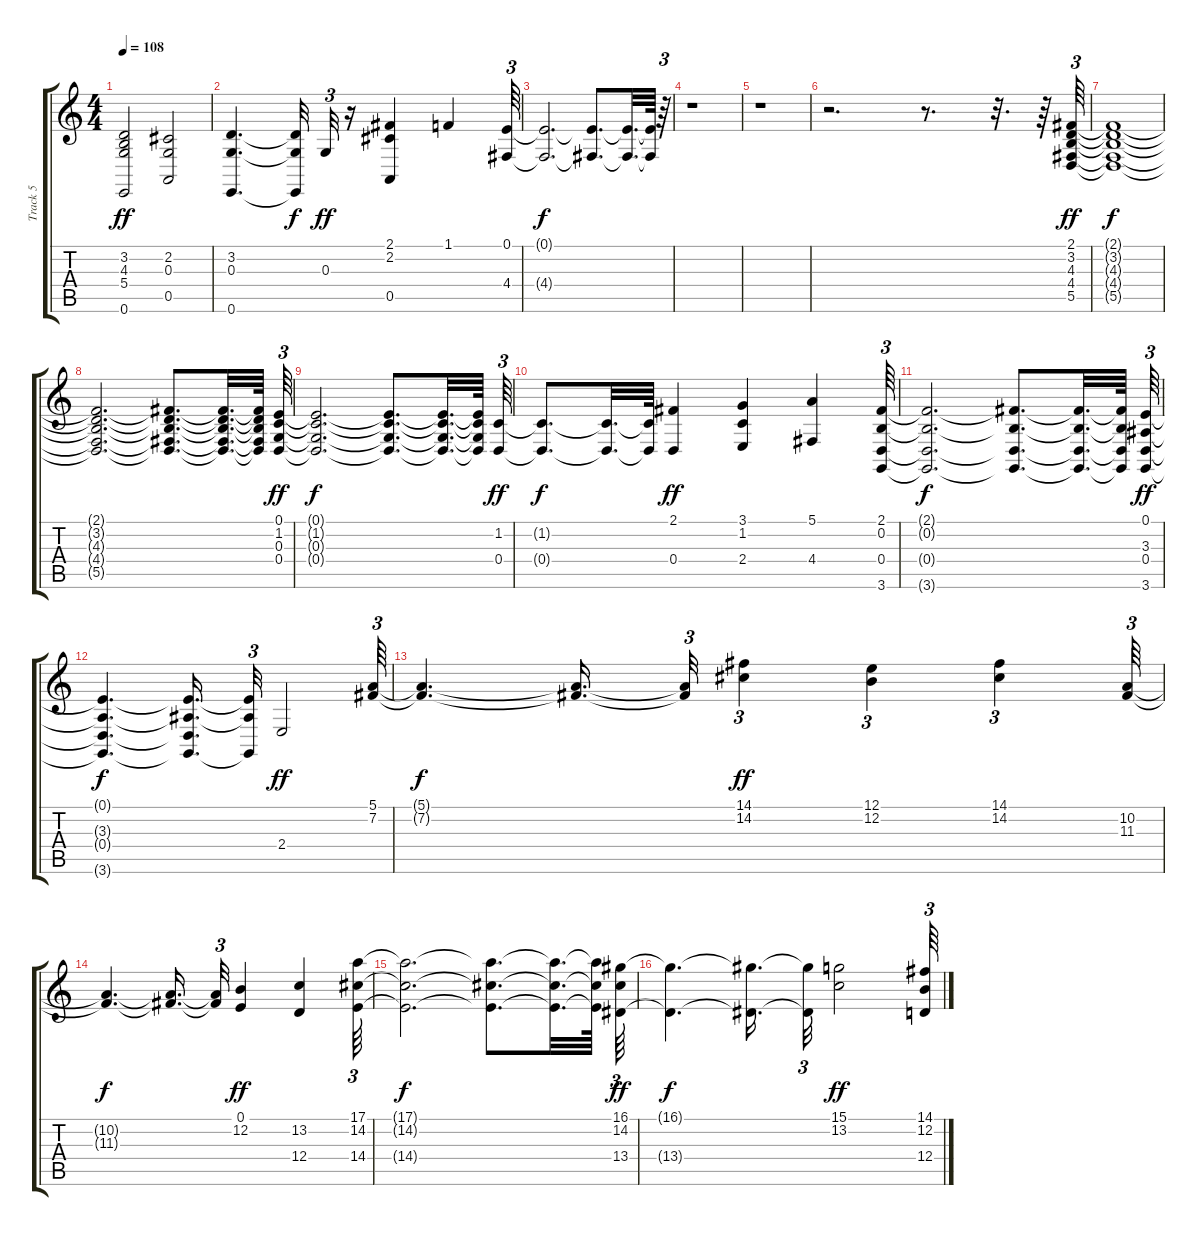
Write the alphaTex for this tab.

\track ("Track 5" "Track 5") {instrument stringensemble1}
\staff {score tabs}
\tuning (E4 B3 G3 D3 A2 E2) {hide}
\ts (4 4)
\tempo 108
\clef g2
\ks c
(3.2 4.3 5.4 0.6).2{dy ff} (2.2 0.3 0.5).2 |
(3.2 0.3 0.6).4{d} (3.2{t} 0.3{t} 0.6{t}).32{dy f} 0.3.32{tu (3 2) dy ff} r.16 (2.1 2.2 0.5).4 1.1.4 (0.1 4.4).64{tu (3 2)} |
(0.1{t} 4.4{t}).2{d dy f} (0.1{t} 4.4{t}).8{d} (0.1{t} 4.4{t}).32{d} (0.1{t} 4.4{t}).64 r.64{tu (3 2)} |
r.1 |
r.1 |
r.2{d} r.8{d} r.32{d} r.64 (2.1 3.2 4.3 4.4 5.5).64{tu (3 2) dy ff} |
(2.1{t} 3.2{t} 4.3{t} 4.4{t} 5.5{t}).1{dy f} |
(2.1{t} 3.2{t} 4.3{t} 4.4{t} 5.5{t}).2{d} (2.1{t} 3.2{t} 4.3{t} 4.4{t} 5.5{t}).8{d} (2.1{t} 3.2{t} 4.3{t} 4.4{t} 5.5{t}).32{d} (2.1{t} 3.2{t} 4.3{t} 4.4{t} 5.5{t}).64 (0.1 1.2 0.3 0.4).64{tu (3 2) dy ff} |
(0.1{t} 1.2{t} 0.3{t} 0.4{t}).2{d dy f} (0.1{t} 1.2{t} 0.3{t} 0.4{t}).8{d} (0.1{t} 1.2{t} 0.3{t} 0.4{t}).32{d} (0.1{t} 1.2{t} 0.3{t} 0.4{t}).64 (1.2 0.4).64{tu (3 2) dy ff} |
(1.2{t} 0.4{t}).8{d dy f} (1.2{t} 0.4{t}).32{d} (1.2{t} 0.4{t}).64 (2.1 0.4).4{dy ff} (3.1 1.2 2.4).4 (5.1 4.4).4 (2.1 0.2 0.4 3.6).64{tu (3 2)} |
(2.1{t} 0.2{t} 0.4{t} 3.6{t}).2{d dy f} (2.1{t} 0.2{t} 0.4{t} 3.6{t}).8{d} (2.1{t} 0.2{t} 0.4{t} 3.6{t}).32{d} (2.1{t} 0.2{t} 0.4{t} 3.6{t}).64 (0.1 3.3 0.4 3.6).64{tu (3 2) dy ff} |
(0.1{t} 3.3{t} 0.4{t} 3.6{t}).4{d dy f} (0.1{t} 3.3{t} 0.4{t} 3.6{t}).16{d} (0.1{t} 3.3{t} 3.6{t}).32{tu (3 2)} 2.4.2{dy ff} (5.1 7.2).64{tu (3 2)} |
(5.1{t} 7.2{t}).4{d dy f} (5.1{t} 7.2{t}).16{d} (5.1{t} 7.2{t}).32{tu (3 2)} (14.1 14.2).4{tu (3 2) dy ff} (12.1 12.2).4{tu (3 2)} (14.1 14.2).4{tu (3 2)} (10.2 11.3).64{tu (3 2)} |
(10.2{t} 11.3{t}).4{d dy f} (10.2{t} 11.3{t}).16{d} (10.2{t} 11.3{t}).32{tu (3 2)} (0.1 12.2).4{dy ff} (13.2 12.4).4 (17.1 14.2 14.4).64{tu (3 2)} |
(17.1{t} 14.2{t} 14.4{t}).2{d dy f} (17.1{t} 14.2{t} 14.4{t}).8{d} (17.1{t} 14.2{t} 14.4{t}).32{d} (17.1{t} 14.2{t} 14.4{t}).64 (16.1 14.2 13.4).64{tu (3 2) dy ff} |
(16.1{t} 13.4{t}).4{d dy f} (16.1{t} 13.4{t}).16{d} (16.1{t} 13.4{t}).32{tu (3 2)} (15.1 13.2).2{dy ff} (14.1 12.2 12.4).64{tu (3 2)}
